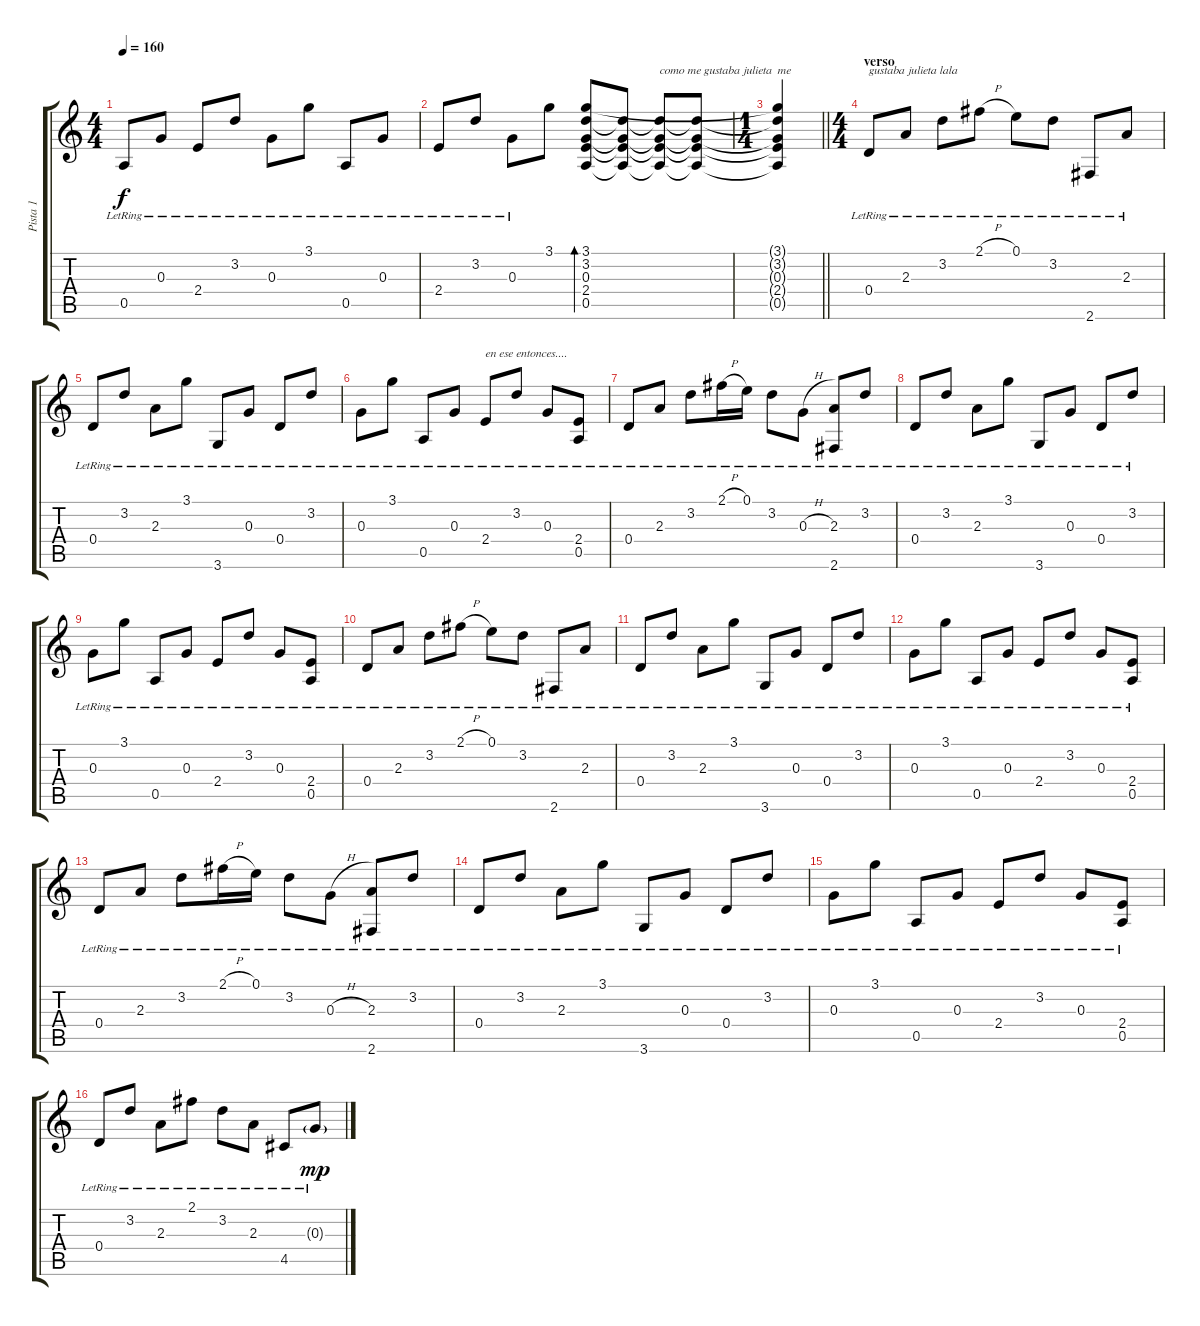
\track ("Pista 1" "Pista 1") {instrument acousticguitarsteel}
\staff {score tabs}
\tuning (E4 B3 G3 D3 A2 E2) {hide}
\ts (4 4)
\tempo 160
\clef g2
\ks c
0.5{lr}.8{dy f} 0.3{lr}.8 2.4{lr}.8 3.2{lr}.8 0.3{lr}.8 3.1{lr}.8 0.5{lr}.8 0.3{lr}.8 |
2.4{lr}.8 3.2{lr}.8 0.3{lr}.8 3.1.8 (3.1 3.2 0.3 2.4 0.5).8{bd 120} (3.2{t} 0.3{t} 2.4{t} 0.5{t}).8 (3.2{t} 0.3{t} 2.4{t} 0.5{t}).8{txt "como me gustaba julieta"} (3.2{t} 0.3{t} 2.4{t} 0.5{t}).8 |
\ts (1 4)
\barLineRight lightlight
(3.1{t} 3.2{t} 0.3{t} 2.4{t} 0.5{t}).4{txt "me"} |
\ts (4 4)
\section ("" "verso")
0.4{lr}.8{txt "gustaba julieta lala"} 2.3{lr}.8 3.2{lr}.8 2.1{h lr}.8 0.1{lr}.8 3.2{lr}.8 2.6{lr}.8 2.3{lr}.8 |
0.4{lr}.8 3.2{lr}.8 2.3{lr}.8 3.1{lr}.8 3.6{lr}.8 0.3{lr}.8 0.4{lr}.8 3.2{lr}.8 |
0.3{lr}.8 3.1{lr}.8 0.5{lr}.8 0.3{lr}.8 2.4{lr}.8{txt "en ese entonces...."} 3.2{lr}.8 0.3{lr}.8 (2.4{lr} 0.5{lr}).8 |
0.4{lr}.8 2.3{lr}.8 3.2{lr}.8 2.1{h lr}.16 0.1{lr}.16 3.2{lr}.8 0.3{h lr}.8 (2.3{lr} 2.6).8 3.2{lr}.8 |
0.4{lr}.8 3.2{lr}.8 2.3{lr}.8 3.1{lr}.8 3.6{lr}.8 0.3{lr}.8 0.4{lr}.8 3.2{lr}.8 |
0.3{lr}.8 3.1{lr}.8 0.5{lr}.8 0.3{lr}.8 2.4{lr}.8 3.2{lr}.8 0.3{lr}.8 (2.4{lr} 0.5{lr}).8 |
0.4{lr}.8 2.3{lr}.8 3.2{lr}.8 2.1{h lr}.8 0.1{lr}.8 3.2{lr}.8 2.6{lr}.8 2.3{lr}.8 |
0.4{lr}.8 3.2{lr}.8 2.3{lr}.8 3.1{lr}.8 3.6{lr}.8 0.3{lr}.8 0.4{lr}.8 3.2{lr}.8 |
0.3{lr}.8 3.1{lr}.8 0.5{lr}.8 0.3{lr}.8 2.4{lr}.8 3.2{lr}.8 0.3{lr}.8 (2.4{lr} 0.5{lr}).8 |
0.4{lr}.8 2.3{lr}.8 3.2{lr}.8 2.1{h lr}.16 0.1{lr}.16 3.2{lr}.8 0.3{h lr}.8 (2.3{lr} 2.6).8 3.2{lr}.8 |
0.4{lr}.8 3.2{lr}.8 2.3{lr}.8 3.1{lr}.8 3.6{lr}.8 0.3{lr}.8 0.4{lr}.8 3.2{lr}.8 |
0.3{lr}.8 3.1{lr}.8 0.5{lr}.8 0.3{lr}.8 2.4{lr}.8 3.2{lr}.8 0.3{lr}.8 (2.4{lr} 0.5{lr}).8 |
0.4{lr}.8 3.2{lr}.8 2.3{lr}.8 2.1{lr}.8 3.2{lr}.8 2.3{lr}.8 4.5{lr}.8 0.3{g lr}.8{dy mp}
